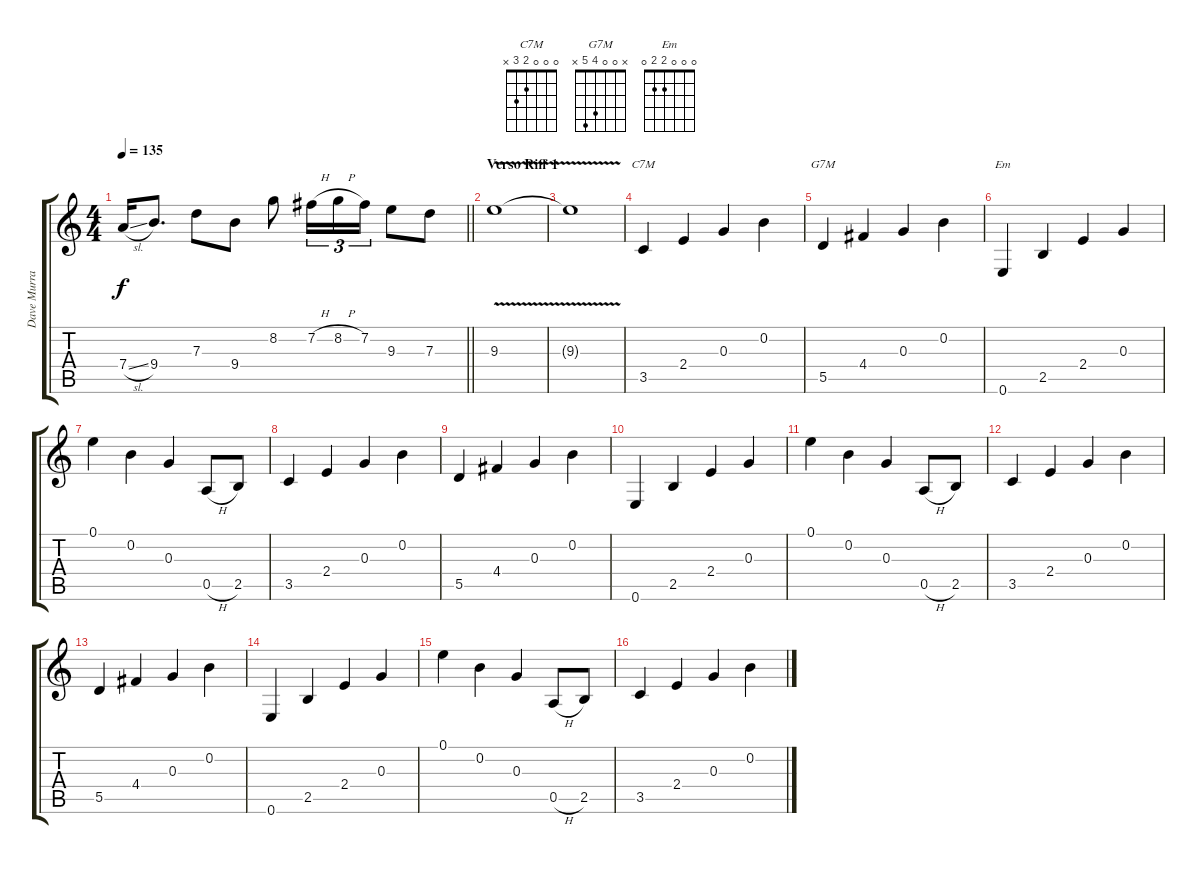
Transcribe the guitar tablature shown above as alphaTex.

\track ("Dave Murray" "Dave Murra") {instrument distortionguitar}
\staff {score tabs}
\tuning (E4 B3 G3 D3 A2 E2) {hide}
\chord ("C7M" 0 0 0 2 3 x)
\chord ("G7M" x 0 0 4 5 x)
\chord ("Em" 0 0 0 2 2 0)
\ts (4 4)
\tempo 135
\clef g2
\barLineRight lightlight
\ks c
7.4{sl}.16{dy f} 9.4.8{d} 7.3.8 9.4.8 8.2.8 7.2{h}.16{tu (3 2)} 8.2{h}.16{tu (3 2)} 7.2.16{tu (3 2)} 9.3.8 7.3.8 |
\section ("" "Verso Riff 1")
9.3{v}.1 |
9.3{t}.1{volume 5} |
3.5.4{ch "C7M" volume 11 instrument acousticguitarnylon} 2.4.4 0.3.4 0.2.4 |
5.5.4{ch "G7M"} 4.4.4 0.3.4 0.2.4 |
0.6.4{ch "Em"} 2.5.4 2.4.4 0.3.4 |
0.1.4 0.2.4 0.3.4 0.5{h}.8 2.5.8 |
3.5.4 2.4.4 0.3.4 0.2.4 |
5.5.4 4.4.4 0.3.4 0.2.4 |
0.6.4 2.5.4 2.4.4 0.3.4 |
0.1.4 0.2.4 0.3.4 0.5{h}.8 2.5.8 |
3.5.4 2.4.4 0.3.4 0.2.4 |
5.5.4 4.4.4 0.3.4 0.2.4 |
0.6.4 2.5.4 2.4.4 0.3.4 |
0.1.4 0.2.4 0.3.4 0.5{h}.8 2.5.8 |
3.5.4 2.4.4 0.3.4 0.2.4
